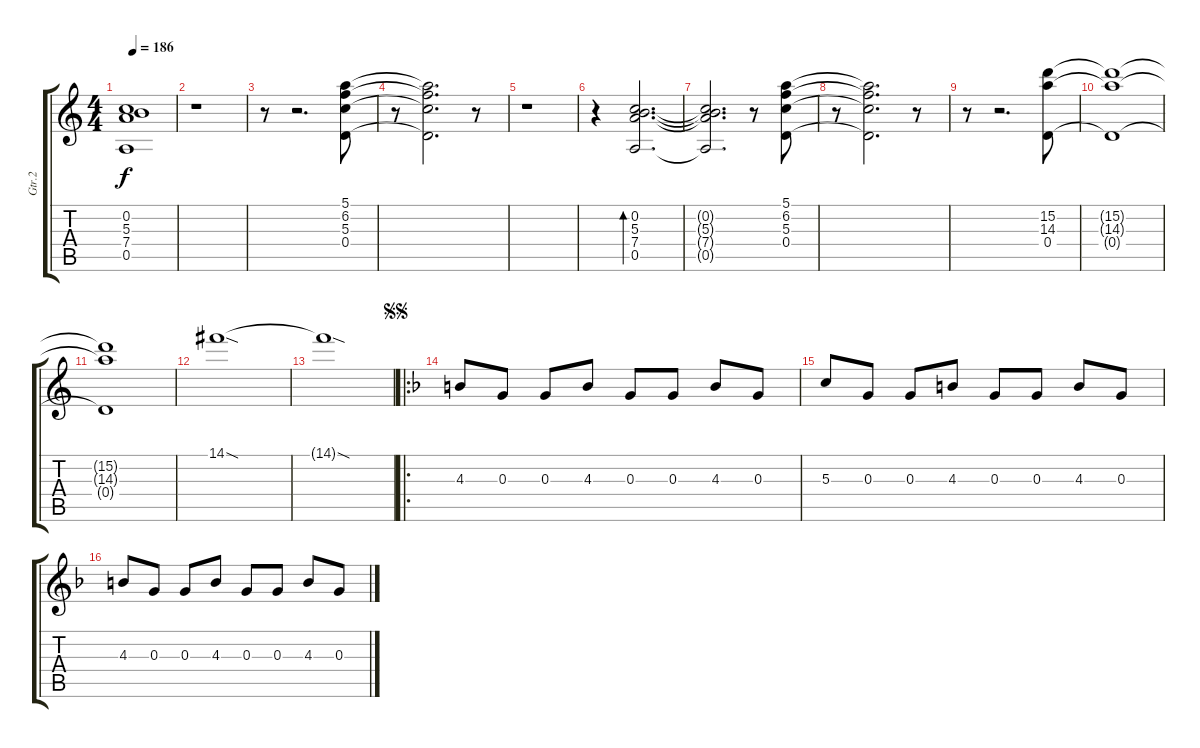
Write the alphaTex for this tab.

\track ("Gtr.2" "Gtr.2") {instrument distortionguitar}
\staff {score tabs}
\tuning (E4 B3 G3 D3 A2 E2) {hide}
\ts (4 4)
\tempo 186
\clef g2
\ks c
(0.2{t} 5.3{t} 7.4{t} 0.5{t}).1{dy f} |
r.1 |
r.8 r.2{d} (5.1 6.2 5.3 0.4).8 |
r.8 (5.1{t} 6.2{t} 5.3{t} 0.4{t}).2{d} r.8 |
r.1 |
r.4 (0.2 5.3 7.4 0.5).2{d bd 30} |
(0.2{t} 5.3{t} 7.4{t} 0.5{t}).2{d} r.8 (5.1 6.2 5.3 0.4).8 |
r.8 (5.1{t} 6.2{t} 5.3{t} 0.4{t}).2{d} r.8 |
r.8 r.2{d} (15.2 14.3 0.4).8 |
(15.2{t} 14.3{t} 0.4{t}).1 |
(15.2{t} 14.3{t} 0.4{t}).1 |
14.1{sod}.1 |
14.1{sod t}.1 |
\ro
\jump segnosegno
\ks f
4.3.8 0.3.8 0.3.8 4.3.8 0.3.8 0.3.8 4.3.8 0.3.8 |
5.3.8 0.3.8 0.3.8 4.3.8 0.3.8 0.3.8 4.3.8 0.3.8 |
4.3.8 0.3.8 0.3.8 4.3.8 0.3.8 0.3.8 4.3.8 0.3.8
